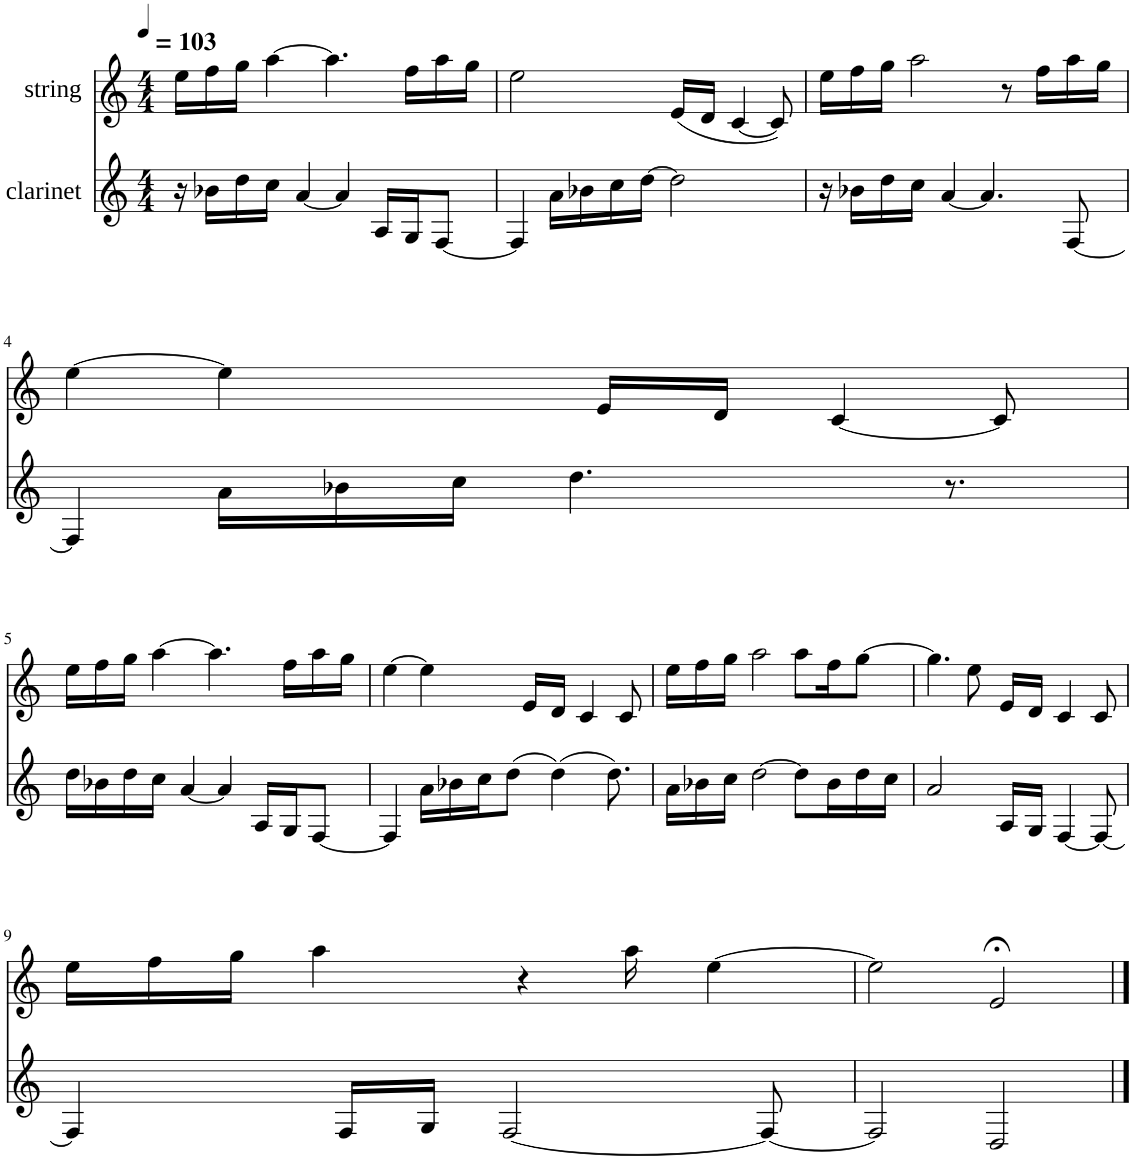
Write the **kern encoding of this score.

**kern	**kern
*part2	*part1
*staff2	*staff1
*I"clarinet	*I"string
*I'Cl	*
*clefG2	*clefG2
*Trd1c2	*
*k[]	*k[]
*M4/4	*M4/4
=1	=1
!	!LO:TX:a:t== 103
16r	16ee\LL
16b-X\LL	16ff\
16dd\	16gg\JJ
16cc\JJ	[4aa\
[4a/	.
.	4.aa\]
4a/]	.
16A/LL	.
16G/J	16ff\LL
[8F/J	16aa\
.	16gg\JJ
=2	=2
4F/]	2ee\
16a\LL	.
16b-X\	.
16cc\	.
[16dd\JJ	.
2dd\]	(16e/LL
.	16d/JJ
.	[4c/
.	8c/])
=3	=3
16r	16ee\LL
16b-X\LL	16ff\
16dd\	16gg\JJ
16cc\JJ	2aa\
[4a/	.
4.a/]	.
.	8r
.	16ff\LL
[8F/	16aa\
.	16gg\JJ
!!LO:LB:g=z
=4	=4
4F/]	[4ee\
16a\LL	4ee\]
16b-X\	.
16cc\JJ	.
4.dd\	.
.	16e/LL
.	16d/JJ
.	[4c/
8.r	.
.	8c/]
!!LO:LB:g=z
=5	=5
16dd\LL	16ee\LL
16b-X\	16ff\
16dd\	16gg\JJ
16cc\JJ	[4aa\
[4a/	.
.	4.aa\]
4a/]	.
16A/LL	.
16G/J	16ff\LL
[8F/J	16aa\
.	16gg\JJ
=6	=6
4F/]	[4ee\
16a\LL	4ee\]
16b-X\	.
16cc\J	.
(8dd\J	.
.	16e/LL
(4dd\)	16d/JJ
.	4c/
8.dd\)	.
.	8c/
=7	=7
16a\LL	16ee\LL
16b-X\	16ff\
16cc\JJ	16gg\JJ
[2dd\	2aa\
8dd\L]	8aa\L
16b-\L	16ff\K
16dd\	[8gg\J
16cc\JJ	.
=8	=8
2a/	4.gg\]
.	8ee\
16A/LL	16e/LL
16G/JJ	16d/JJ
[4F/	4c/
8F/_	8c/
!!LO:LB:g=z
=9	=9
4F/]	16ee\LL
.	16ff\
.	16gg\JJ
.	4aa\
16F/LL	.
16G/JJ	.
[2F/	.
.	4r
.	16aa\
.	[4ee\
8F/_	.
=10	=10
2F/]	2ee\]
2D/	2e;</
==	==
*-	*-
